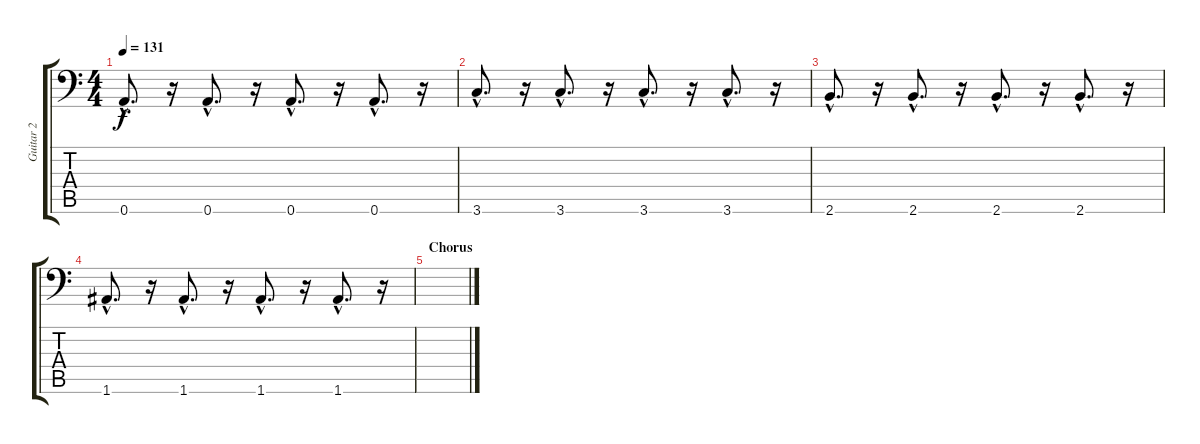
\track ("Guitar 2" "Guitar 2") {instrument acousticguitarnylon}
\staff {score tabs}
\tuning (E4 B3 G3 D3 A2 A1) {hide}
\ts (4 4)
\tempo 131
\clef f4
\ks c
0.6{hac}.8{d dy f} r.16 0.6{hac}.8{d} r.16 0.6{hac}.8{d} r.16 0.6{hac}.8{d} r.16 |
3.6{hac}.8{d} r.16 3.6{hac}.8{d} r.16 3.6{hac}.8{d} r.16 3.6{hac}.8{d} r.16 |
2.6{hac}.8{d} r.16 2.6{hac}.8{d} r.16 2.6{hac}.8{d} r.16 2.6{hac}.8{d} r.16 |
1.6{hac}.8{d} r.16 1.6{hac}.8{d} r.16 1.6{hac}.8{d} r.16 1.6{hac}.8{d} r.16 |
\section ("" "Chorus")
